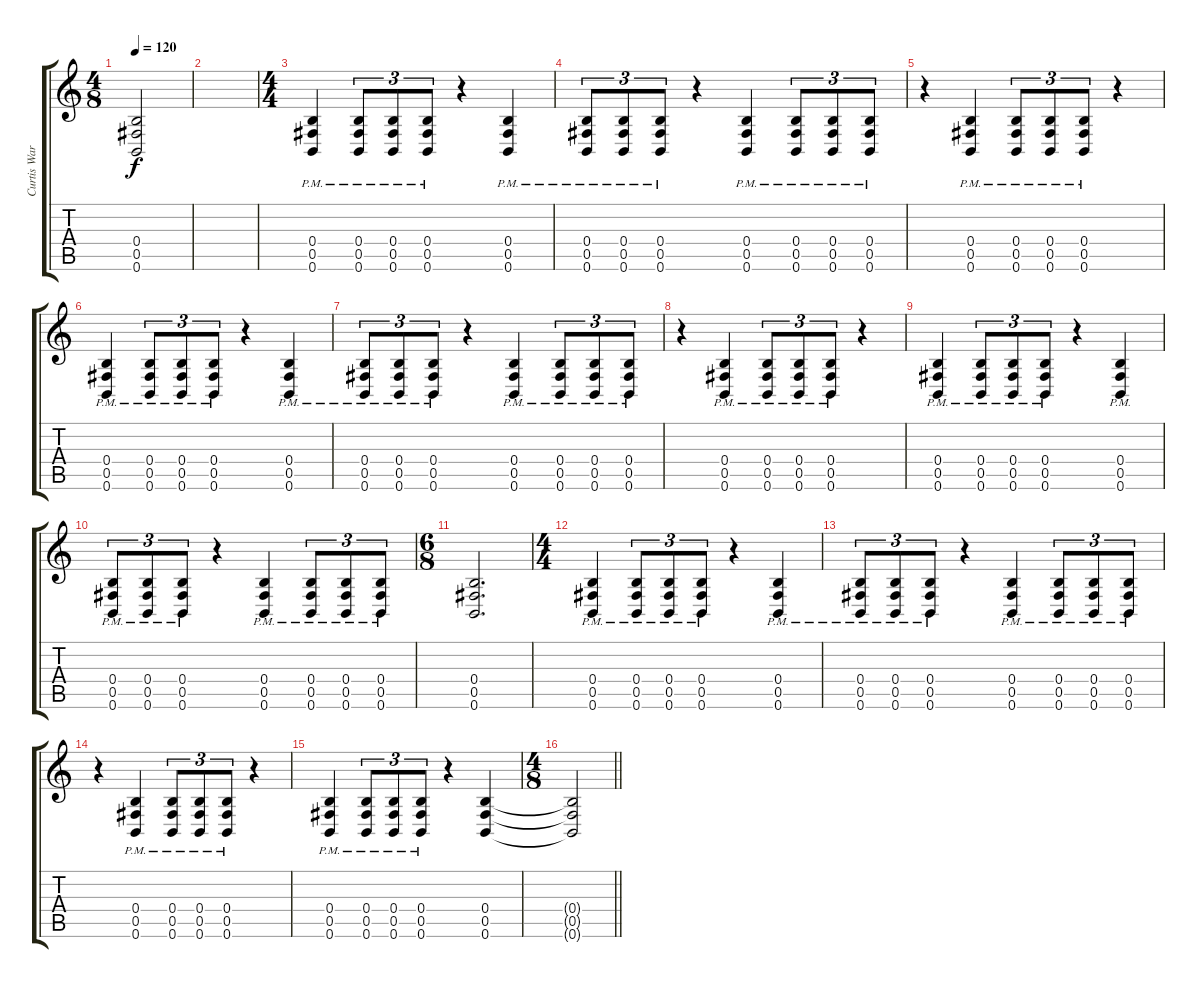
\track ("Curtis Ward" "Curtis War") {instrument distortionguitar}
\staff {score tabs}
\tuning (Db4 Ab3 E3 B2 Gb2 B1) {hide}
\ts (4 8)
\tempo 120
\clef g2
\ks c
(0.4{t} 0.5{t} 0.6{t}).2{dy f} |
|
\ts (4 4)
(0.4{pm} 0.5{pm} 0.6{pm}).4 (0.4{pm} 0.5{pm} 0.6{pm}).8{tu (3 2)} (0.4{pm} 0.5{pm} 0.6{pm}).8{tu (3 2)} (0.4{pm} 0.5{pm} 0.6{pm}).8{tu (3 2)} r.4 (0.4{pm} 0.5{pm} 0.6{pm}).4 |
(0.4{pm} 0.5{pm} 0.6{pm}).8{tu (3 2)} (0.4{pm} 0.5{pm} 0.6{pm}).8{tu (3 2)} (0.4{pm} 0.5{pm} 0.6{pm}).8{tu (3 2)} r.4 (0.4{pm} 0.5{pm} 0.6{pm}).4 (0.4{pm} 0.5{pm} 0.6{pm}).8{tu (3 2)} (0.4{pm} 0.5{pm} 0.6{pm}).8{tu (3 2)} (0.4{pm} 0.5{pm} 0.6{pm}).8{tu (3 2)} |
r.4 (0.4{pm} 0.5{pm} 0.6{pm}).4 (0.4{pm} 0.5{pm} 0.6{pm}).8{tu (3 2)} (0.4{pm} 0.5{pm} 0.6{pm}).8{tu (3 2)} (0.4{pm} 0.5{pm} 0.6{pm}).8{tu (3 2)} r.4 |
(0.4{pm} 0.5{pm} 0.6{pm}).4 (0.4{pm} 0.5{pm} 0.6{pm}).8{tu (3 2)} (0.4{pm} 0.5{pm} 0.6{pm}).8{tu (3 2)} (0.4{pm} 0.5{pm} 0.6{pm}).8{tu (3 2)} r.4 (0.4{pm} 0.5{pm} 0.6{pm}).4 |
(0.4{pm} 0.5{pm} 0.6{pm}).8{tu (3 2)} (0.4{pm} 0.5{pm} 0.6{pm}).8{tu (3 2)} (0.4{pm} 0.5{pm} 0.6{pm}).8{tu (3 2)} r.4 (0.4{pm} 0.5{pm} 0.6{pm}).4 (0.4{pm} 0.5{pm} 0.6{pm}).8{tu (3 2)} (0.4{pm} 0.5{pm} 0.6{pm}).8{tu (3 2)} (0.4{pm} 0.5{pm} 0.6{pm}).8{tu (3 2)} |
r.4 (0.4{pm} 0.5{pm} 0.6{pm}).4 (0.4{pm} 0.5{pm} 0.6{pm}).8{tu (3 2)} (0.4{pm} 0.5{pm} 0.6{pm}).8{tu (3 2)} (0.4{pm} 0.5{pm} 0.6{pm}).8{tu (3 2)} r.4 |
(0.4{pm} 0.5{pm} 0.6{pm}).4 (0.4{pm} 0.5{pm} 0.6{pm}).8{tu (3 2)} (0.4{pm} 0.5{pm} 0.6{pm}).8{tu (3 2)} (0.4{pm} 0.5{pm} 0.6{pm}).8{tu (3 2)} r.4 (0.4{pm} 0.5{pm} 0.6{pm}).4 |
(0.4{pm} 0.5{pm} 0.6{pm}).8{tu (3 2)} (0.4{pm} 0.5{pm} 0.6{pm}).8{tu (3 2)} (0.4{pm} 0.5{pm} 0.6{pm}).8{tu (3 2)} r.4 (0.4{pm} 0.5{pm} 0.6{pm}).4 (0.4{pm} 0.5{pm} 0.6{pm}).8{tu (3 2)} (0.4{pm} 0.5{pm} 0.6{pm}).8{tu (3 2)} (0.4{pm} 0.5{pm} 0.6{pm}).8{tu (3 2)} |
\ts (6 8)
(0.4 0.5 0.6).2{d} |
\ts (4 4)
(0.4{pm} 0.5{pm} 0.6{pm}).4 (0.4{pm} 0.5{pm} 0.6{pm}).8{tu (3 2)} (0.4{pm} 0.5{pm} 0.6{pm}).8{tu (3 2)} (0.4{pm} 0.5{pm} 0.6{pm}).8{tu (3 2)} r.4 (0.4{pm} 0.5{pm} 0.6{pm}).4 |
(0.4{pm} 0.5{pm} 0.6{pm}).8{tu (3 2)} (0.4{pm} 0.5{pm} 0.6{pm}).8{tu (3 2)} (0.4{pm} 0.5{pm} 0.6{pm}).8{tu (3 2)} r.4 (0.4{pm} 0.5{pm} 0.6{pm}).4 (0.4{pm} 0.5{pm} 0.6{pm}).8{tu (3 2)} (0.4{pm} 0.5{pm} 0.6{pm}).8{tu (3 2)} (0.4{pm} 0.5{pm} 0.6{pm}).8{tu (3 2)} |
r.4 (0.4{pm} 0.5{pm} 0.6{pm}).4 (0.4{pm} 0.5{pm} 0.6{pm}).8{tu (3 2)} (0.4{pm} 0.5{pm} 0.6{pm}).8{tu (3 2)} (0.4{pm} 0.5{pm} 0.6{pm}).8{tu (3 2)} r.4 |
(0.4{pm} 0.5{pm} 0.6{pm}).4 (0.4{pm} 0.5{pm} 0.6{pm}).8{tu (3 2)} (0.4{pm} 0.5{pm} 0.6{pm}).8{tu (3 2)} (0.4{pm} 0.5{pm} 0.6{pm}).8{tu (3 2)} r.4 (0.4 0.5 0.6).4 |
\ts (4 8)
\barLineRight lightlight
(0.4{t} 0.5{t} 0.6{t}).2
